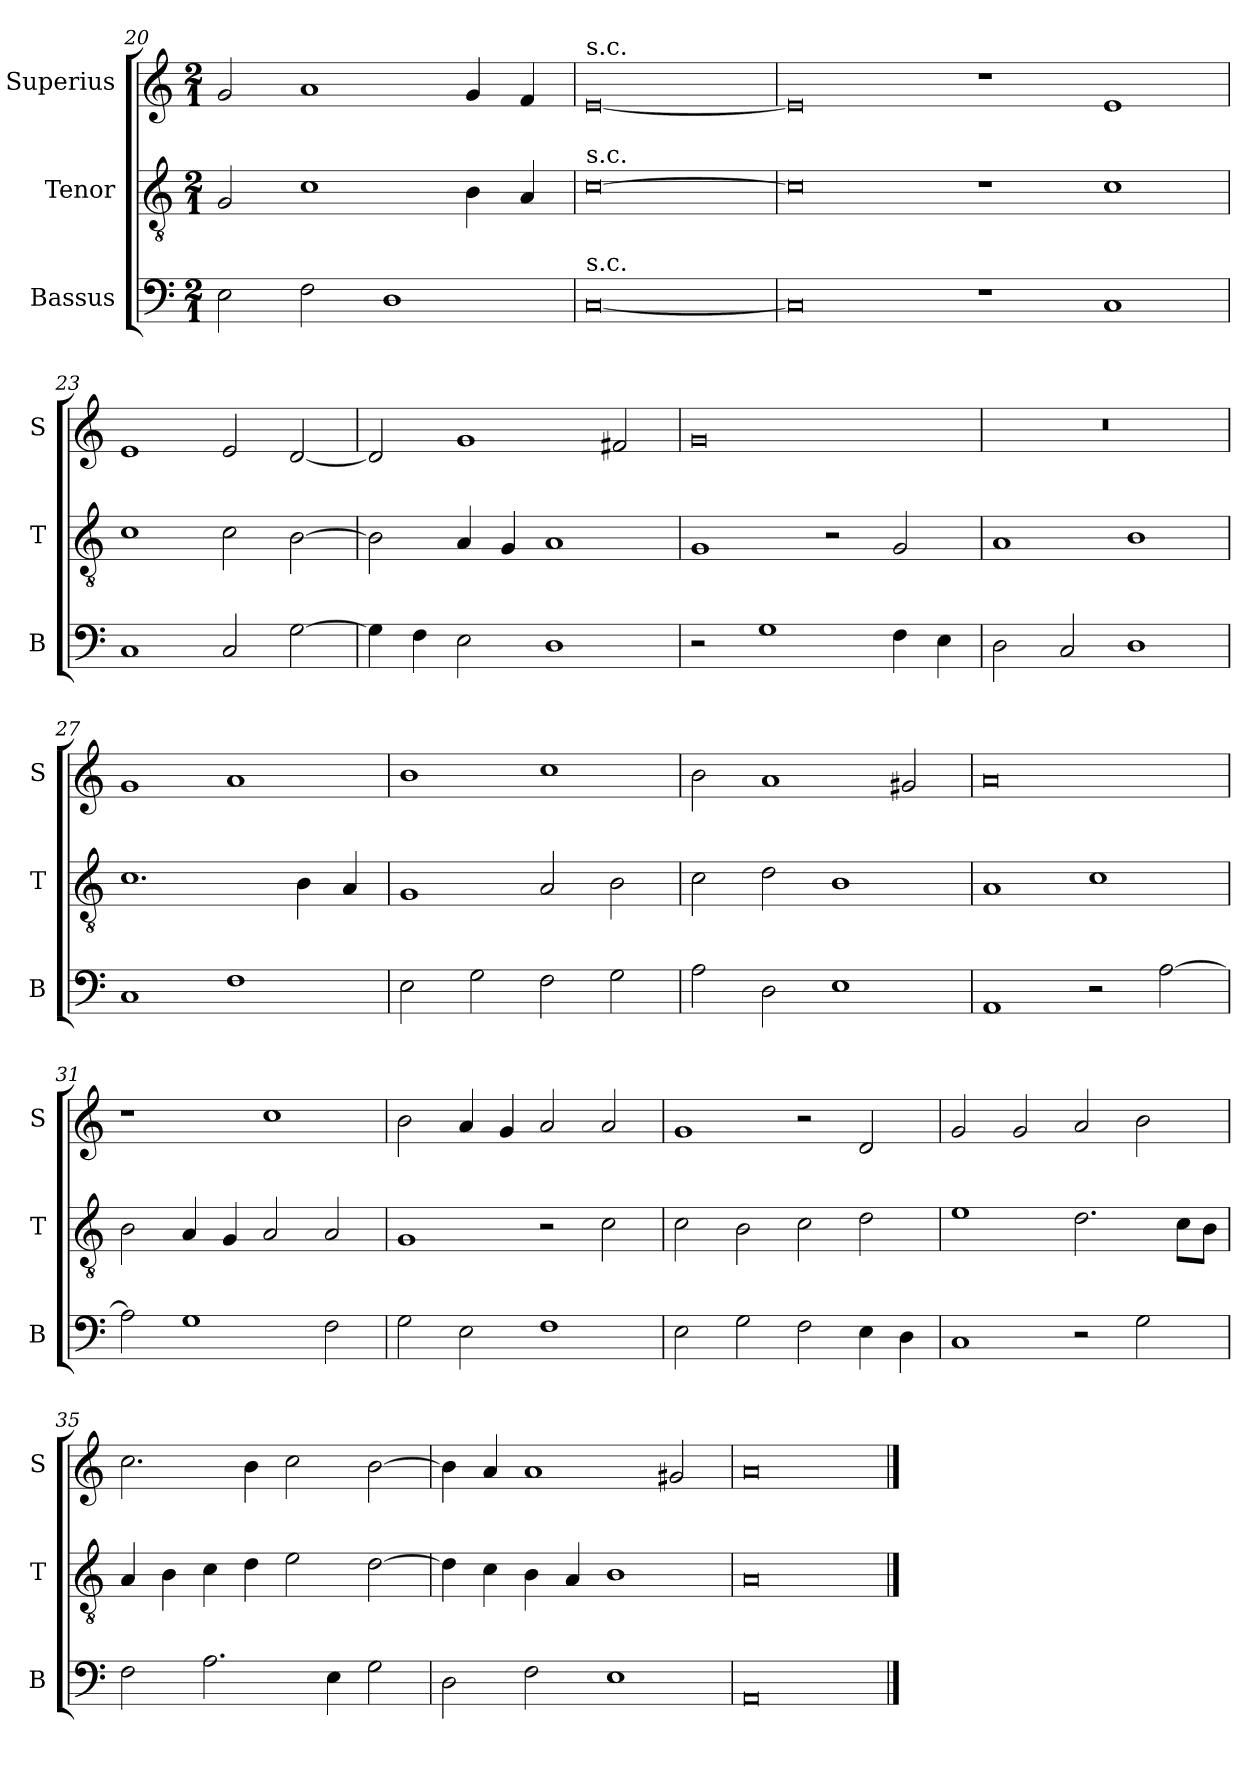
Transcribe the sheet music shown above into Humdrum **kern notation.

**kern	**kern	**kern
*part3	*part2	*part1
*staff3	*staff2	*staff1
*I"Bassus	*I"Tenor	*I"Superius
*I'B	*I'T	*I'S
*clefF4	*clefGv2	*clefG2
*k[]	*k[]	*k[]
*M2/1	*M2/1	*M2/1
=20	=20	=20
2E\	2G/	2g/
2F\	1c	1a
1D	.	.
.	4B\	4g/
.	4A/	4f/
=21	=21	=21
!	!	!LO:TX:a:t=s.c.
!	!LO:TX:a:t=s.c.	!
!LO:TX:a:t=s.c.	!	!
[0C	[0c	[0e
=22	=22	=22
0C]	0c]	0e]
1r	1r	1r
1C	1c	1e
=23	=23	=23
1C	1c	1e
2C/	2c\	2e/
[2G\	[2B\	[2d/
=24	=24	=24
4G\]	2B\]	2d/]
4F\	.	.
2E\	4A/	1g
.	4G/	.
1D	1A	.
.	.	2f#X/
=25	=25	=25
2r	1G	0g
1G	.	.
.	2r	.
4F\	2G/	.
4E\	.	.
=26	=26	=26
2D\	1A	0r
2C/	.	.
1D	1B	.
=27	=27	=27
1C	1.c	1g
1F	.	1a
.	4B\	.
.	4A/	.
=28	=28	=28
2E\	1G	1b
2G\	.	.
2F\	2A/	1cc
2G\	2B\	.
=29	=29	=29
2A\	2c\	2b\
2D\	2d\	1a
1E	1B	.
.	.	2g#X/
=30	=30	=30
1AA	1A	0a
2r	1c	.
[2A\	.	.
=31	=31	=31
2A\]	2B\	1r
1G	4A/	.
.	4G/	.
.	2A/	1cc
2F\	2A/	.
=32	=32	=32
2G\	1G	2b\
2E\	.	4a/
.	.	4g/
1F	2r	2a/
.	2c\	2a/
=33	=33	=33
2E\	2c\	1g
2G\	2B\	.
2F\	2c\	2r
4E\	2d\	2d/
4D\	.	.
=34	=34	=34
1C	1e	2g/
.	.	2g/
2r	2.d\	2a/
2G\	.	2b\
.	8c\L	.
.	8B\J	.
=35	=35	=35
2F\	4A/	2.cc\
.	4B\	.
2.A\	4c\	.
.	4d\	4b\
.	2e\	2cc\
4E\	.	.
2G\	[2d\	[2b\
=36	=36	=36
2D\	4d\]	4b\]
.	4c\	4a/
2F\	4B\	1a
.	4A/	.
1E	1B	.
.	.	2g#X/
=37	=37	=37
0AA	0A	0a
==	==	==
*-	*-	*-
